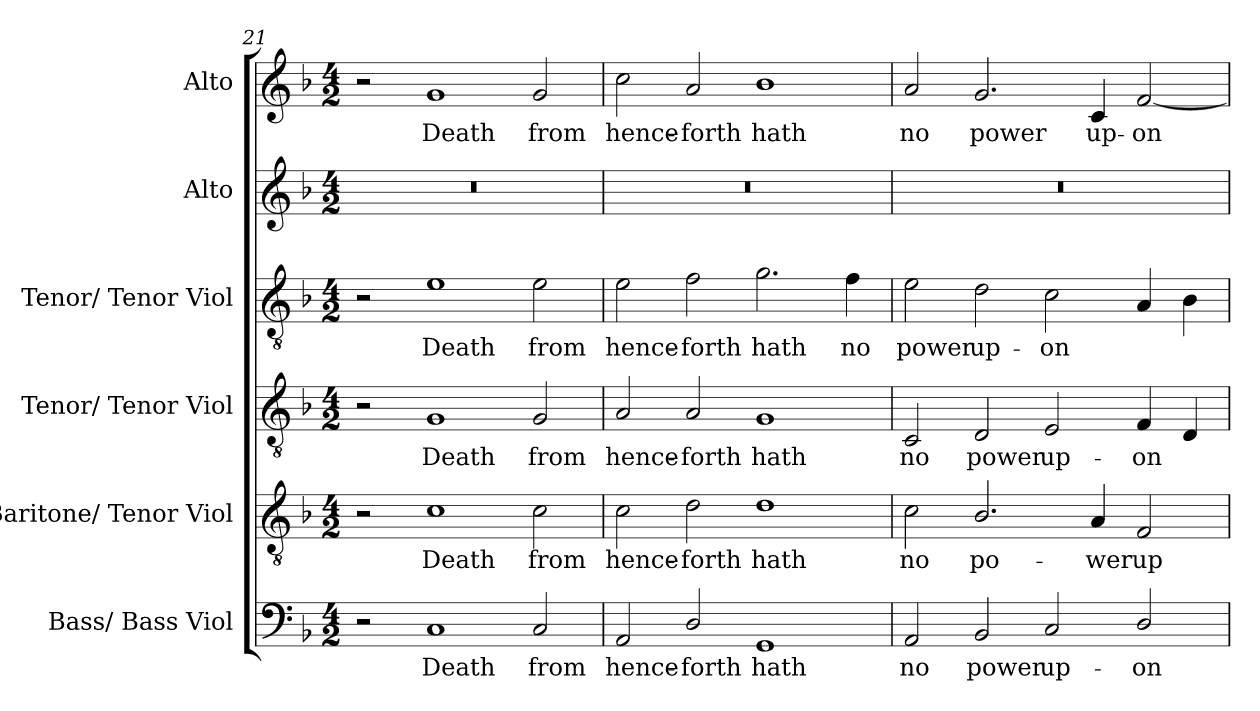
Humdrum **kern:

**kern	**text	**kern	**text	**kern	**text	**kern	**text	**kern	**kern	**text
*part6	*part6	*part5	*part5	*part4	*part4	*part3	*part3	*part2	*part1	*part1
*staff6	*staff6	*staff5	*staff5	*staff4	*staff4	*staff3	*staff3	*staff2	*staff1	*staff1
*I"Bass/ Bass Viol	*	*I"Baritone/ Tenor Viol	*	*I"Tenor/ Tenor Viol	*	*I"Tenor/ Tenor Viol	*	*I"Alto	*I"Alto	*
*I'B.	*	*I'T.	*	*	*	*	*	*	*	*
*clefF4	*	*clefGv2	*	*clefGv2	*	*clefGv2	*	*clefG2	*clefG2	*
*	*	*ITrd7c12	*	*ITrd7c12	*	*ITrd7c12	*	*	*	*
*k[b-]	*	*k[b-]	*	*k[b-]	*	*k[b-]	*	*k[b-]	*k[b-]	*
*F:	*	*F:	*	*F:	*	*F:	*	*F:	*F:	*
*M4/2	*	*M4/2	*	*M4/2	*	*M4/2	*	*M4/2	*M4/2	*
=21	=21	=21	=21	=21	=21	=21	=21	=21	=21	=21
!	!	!	!	!	!	!	!	!LO:N:vis=1	!	!
2r	.	2r	.	2r	.	2r	.	0r	2r	.
!	!LO:LY:b:color=#000000	!	!	!	!	!	!	!	!	!
!	!	!	!LO:LY:b:color=#000000	!	!	!	!	!	!	!
!	!	!	!	!	!LO:LY:b:color=#000000	!	!	!	!	!
!	!	!	!	!	!	!	!LO:LY:b:color=#000000	!	!	!
!	!	!	!	!	!	!	!	!	!	!LO:LY:b:color=#000000
1Ci	Death	1Ci	Death	1GGi	Death	1Ei	Death	.	1gi	Death
!	!LO:LY:b:color=#000000	!	!	!	!	!	!	!	!	!
!	!	!	!LO:LY:b:color=#000000	!	!	!	!	!	!	!
!	!	!	!	!	!LO:LY:b:color=#000000	!	!	!	!	!
!	!	!	!	!	!	!	!LO:LY:b:color=#000000	!	!	!
!	!	!	!	!	!	!	!	!	!	!LO:LY:b:color=#000000
2Ci/	from	2Ci\	from	2GGi/	from	2Ei\	from	.	2gi/	from
=22	=22	=22	=22	=22	=22	=22	=22	=22	=22	=22
!	!LO:LY:b:color=#000000	!	!	!	!	!	!	!	!	!
!	!	!	!LO:LY:b:color=#000000	!	!	!	!	!	!	!
!	!	!	!	!	!LO:LY:b:color=#000000	!	!	!	!	!
!	!	!	!	!	!	!	!LO:LY:b:color=#000000	!LO:N:vis=1	!	!
!	!	!	!	!	!	!	!	!	!	!LO:LY:b:color=#000000
2AAi/	hence-	2Ci\	hence-	2AAi/	hence-	2Ei\	hence-	0r	2cci\	hence-
!	!LO:LY:b:color=#000000	!	!	!	!	!	!	!	!	!
!	!	!	!LO:LY:b:color=#000000	!	!	!	!	!	!	!
!	!	!	!	!	!LO:LY:b:color=#000000	!	!	!	!	!
!	!	!	!	!	!	!	!LO:LY:b:color=#000000	!	!	!
!	!	!	!	!	!	!	!	!	!	!LO:LY:b:color=#000000
2Di/	-forth	2Di\	-forth	2AAi/	-forth	2Fi\	-forth	.	2ai/	-forth
!	!LO:LY:b:color=#000000	!	!	!	!	!	!	!	!	!
!	!	!	!LO:LY:b:color=#000000	!	!	!	!	!	!	!
!	!	!	!	!	!LO:LY:b:color=#000000	!	!	!	!	!
!	!	!	!	!	!	!	!LO:LY:b:color=#000000	!	!	!
!	!	!	!	!	!	!	!	!	!	!LO:LY:b:color=#000000
1GGi	hath	1Di	hath	1GGi	hath	2.Gi\	hath	.	1b-i	hath
!	!	!	!	!	!	!	!LO:LY:b:color=#000000	!	!	!
.	.	.	.	.	.	4Fi\	no	.	.	.
=23	=23	=23	=23	=23	=23	=23	=23	=23	=23	=23
!	!LO:LY:b:color=#000000	!	!	!	!	!	!	!	!	!
!	!	!	!LO:LY:b:color=#000000	!	!	!	!	!	!	!
!	!	!	!	!	!LO:LY:b:color=#000000	!	!	!	!	!
!	!	!	!	!	!	!	!LO:LY:b:color=#000000	!LO:N:vis=1	!	!
!	!	!	!	!	!	!	!	!	!	!LO:LY:b:color=#000000
2AAi/	no	2Ci\	no	2CCi/	no	2Ei\	power	0r	2ai/	no
!	!LO:LY:b:color=#000000	!	!	!	!	!	!	!	!	!
!	!	!	!LO:LY:b:color=#000000	!	!	!	!	!	!	!
!	!	!	!	!	!LO:LY:b:color=#000000	!	!	!	!	!
!	!	!	!	!	!	!	!LO:LY:b:color=#000000	!	!	!
!	!	!	!	!	!	!	!	!	!	!LO:LY:b:color=#000000
2BB-i/	power	2.BB-i/	po-	2DDi/	power	2Di\	up-	.	2.gi/	power
!	!LO:LY:b:color=#000000	!	!	!	!	!	!	!	!	!
!	!	!	!	!	!LO:LY:b:color=#000000	!	!	!	!	!
!	!	!	!	!	!	!	!LO:LY:b:color=#000000	!	!	!
2Ci/	up-	.	.	2EEi/	up-	2Ci\	-on	.	.	.
!	!	!	!LO:LY:b:color=#000000	!	!	!	!	!	!	!
!	!	!	!	!	!	!	!	!	!	!LO:LY:b:color=#000000
.	.	4AAi/	-wer	.	.	.	.	.	4ci/	up-
!	!LO:LY:b:color=#000000	!	!	!	!	!	!	!	!	!
!	!	!	!LO:LY:b:color=#000000	!	!	!	!	!	!	!
!	!	!	!	!	!LO:LY:b:color=#000000	!	!	!	!	!
!	!	!	!	!	!	!	!	!	!	!LO:LY:b:color=#000000
2Di/	-on	2FFi/	up-	4FFi/	-on	4AAi/	.	.	[2fi/	-on
.	.	.	.	4DDi/	.	4BB-i\	.	.	.	.
=	=	=	=	=	=	=	=	=	=	=
*-	*-	*-	*-	*-	*-	*-	*-	*-	*-	*-
